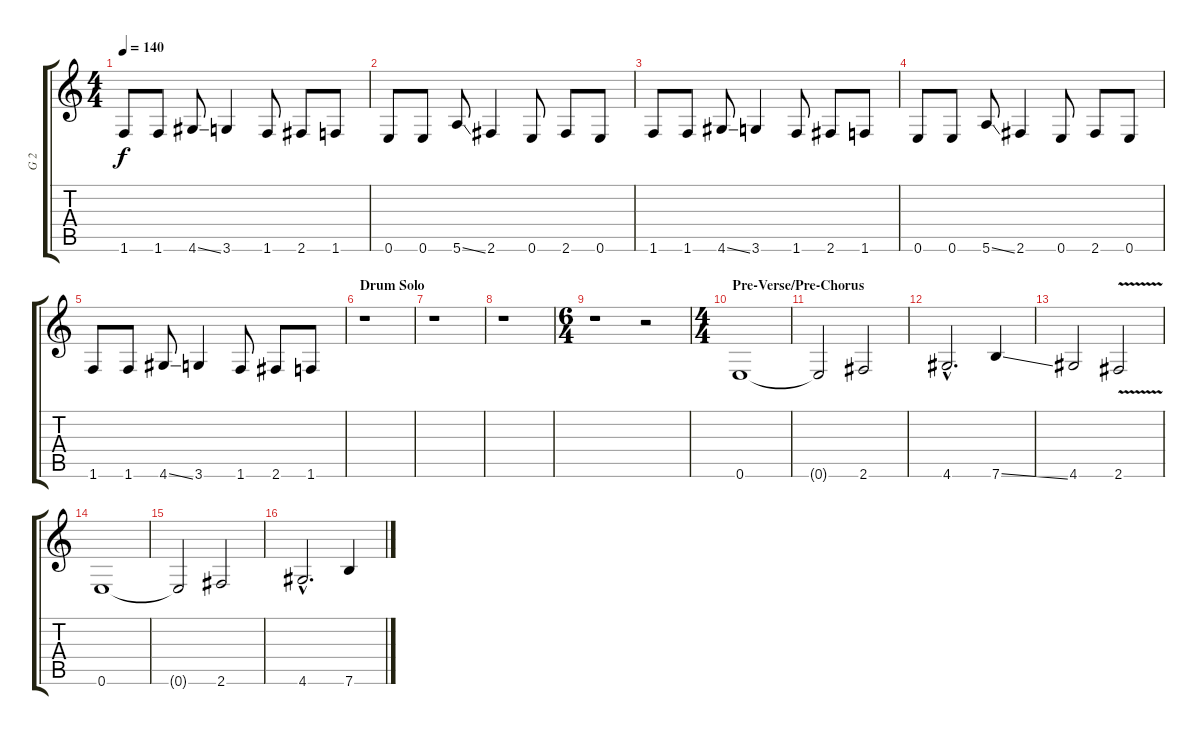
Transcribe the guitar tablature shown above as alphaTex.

\track ("G 2" "G 2") {instrument distortionguitar}
\staff {score tabs}
\tuning (E4 B3 G3 D3 A2 E2) {hide}
\ts (4 4)
\tempo 140
\clef g2
\ks c
1.6.8{dy f} 1.6.8 4.6{ss}.8 3.6.4 1.6.8 2.6.8 1.6.8 |
0.6.8 0.6.8 5.6{ss}.8 2.6.4 0.6.8 2.6.8 0.6.8 |
1.6.8 1.6.8 4.6{ss}.8 3.6.4 1.6.8 2.6.8 1.6.8 |
0.6.8 0.6.8 5.6{ss}.8 2.6.4 0.6.8 2.6.8 0.6.8 |
1.6.8 1.6.8 4.6{ss}.8 3.6.4 1.6.8 2.6.8 1.6.8 |
\section ("" "Drum Solo")
r.1 |
r.1 |
r.1 |
\ts (6 4)
r.1 r.2 |
\ts (4 4)
\section ("" "Pre-Verse/Pre-Chorus")
0.6.1 |
0.6{t}.2 2.6.2 |
4.6{hac}.2{d} 7.6{ss}.4 |
4.6.2 2.6{v}.2 |
0.6.1 |
0.6{t}.2 2.6.2 |
4.6{hac}.2{d} 7.6{ss}.4
